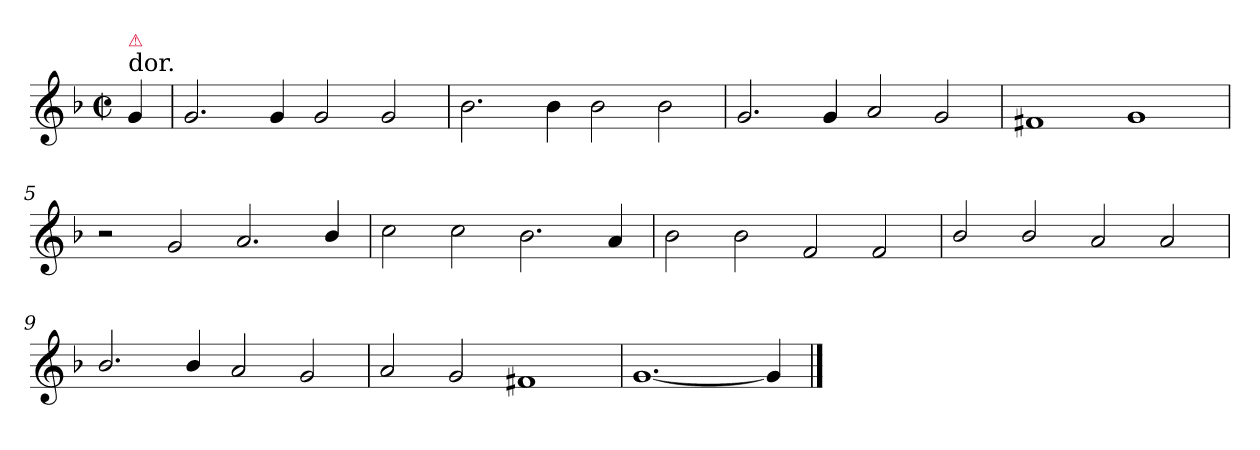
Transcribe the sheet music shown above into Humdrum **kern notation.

**kern
*part1
*staff1
*k[b-]
*G:dor
*M4/2
*met(c|)
=
!LO:TX:a:t=dor.
!LO:TX:a:color=crimson:t=⚠
4g
=1
2.g
4g
2g
2g
=2
2.b-
4b-
2b-
2b-
=3
2.g
4g
2a
2g
=4
1f#X
1g
=5
2r
2g
2.a
4b-/
=6
2cc
2cc
2.b-
4a
=7
2b-
2b-
2f
2f
=8
2b-/
2b-/
2a
2a
=9
2.b-/
4b-/
2a
2g
=10
2a
2g
1f#X
=11
[1.g/
4g]
==
*-
